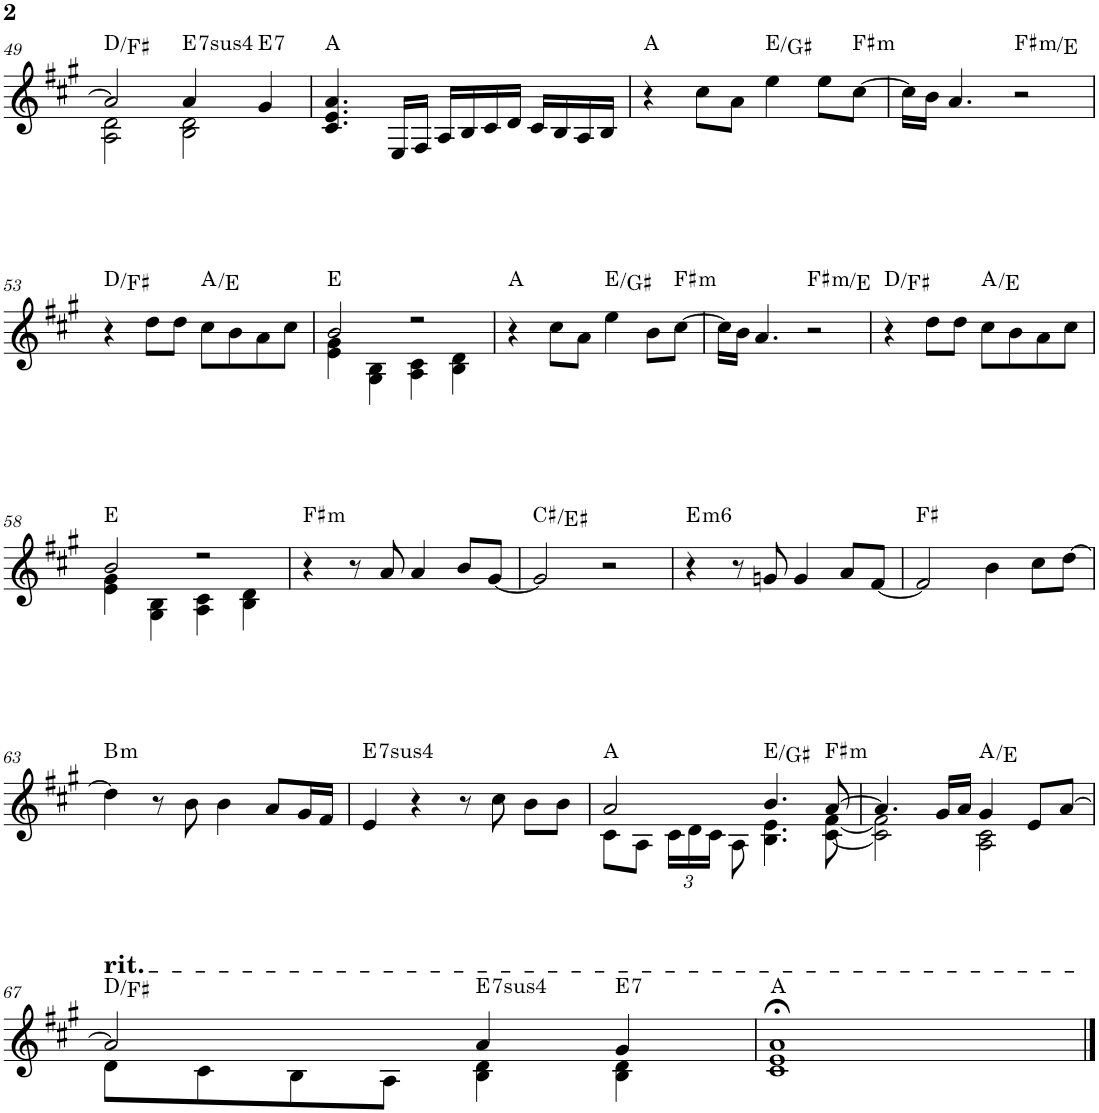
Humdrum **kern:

**kern	**harte
*part1	*part1
*staff1	*
*I"P1	*
!!LO:PB:g=z
*clefG2	*
*k[f#c#g#]	*
*A:	*
*M4/4	*
=49	=49
*^	*
2a/]	2A\ 2d\	D:maj/3
!	!	!LO:H:kt=74
4a/	2B\ 2d\	E:sus4(7)
!	!	!LO:H:kt=7
4g#/	.	E:7
*v	*v	*
=50	=50
4.c#/ 4.e/ 4.a/	A:maj
16E/LL	.
16F#/JJ	.
16A/LL	.
16B/	.
16c#/	.
16d/JJ	.
16c#/LL	.
16B/	.
16A/	.
16B/JJ	.
=51	=51
4r	A:maj
8cc#\L	.
8a\J	.
4ee\	E:maj/3
8ee\L	.
!	!LO:H:kt=m
[>8cc#\J	F#:min
=52	=52
16cc#\LL]	.
16b\JJ	.
4.a/	.
!	!LO:H:kt=m
2r	F#:min/b7
!!LO:LB:g=z
=53	=53
4r	D:maj/3
8dd\L	.
8dd\J	.
8cc#\L	A:maj/5
8b\	.
8a\	.
8cc#\J	.
=54	=54
*^	*
2b/	4e\ 4g#\	E:maj
.	4G#\ 4B\	.
2r	4A\ 4c#\	.
.	4B\ 4d\	.
*v	*v	*
=55	=55
4r	A:maj
8cc#\L	.
8a\J	.
4ee\	E:maj/3
8b\L	.
!	!LO:H:kt=m
[>8cc#\J	F#:min
=56	=56
16cc#\LL]	.
16b\JJ	.
4.a/	.
!	!LO:H:kt=m
2r	F#:min/b7
=57	=57
4r	D:maj/3
8dd\L	.
8dd\J	.
8cc#\L	A:maj/5
8b\	.
8a\	.
8cc#\J	.
!!LO:LB:g=z
=58	=58
*^	*
2b/	4e\ 4g#\	E:maj
.	4G#\ 4B\	.
2r	4A\ 4c#\	.
.	4B\ 4d\	.
=59	=59	=59
!	!	!LO:H:kt=m
*v	*v	*
4r	F#:min
8r	.
8a/	.
4a/	.
8b/L	.
[<8g#/J	.
=60	=60
2g#/]	C#:maj/3
2r	.
=61	=61
!	!LO:H:kt=m6
4r	E:min6
8r	.
8gn/	.
4g/	.
8a/L	.
[<8f#/J	.
=62	=62
2f#/]	F#:maj
4b\	.
8cc#\L	.
[>8dd\J	.
!!LO:LB:g=z
=63	=63
!	!LO:H:kt=m
4dd\]	B:min
8r	.
8b\	.
4b\	.
8a/L	.
16g#/L	.
16f#/JJ	.
=64	=64
!	!LO:H:kt=74
4e/	E:sus4(7)
4r	.
8r	.
8cc#\	.
8b\L	.
8b\J	.
=65	=65
*^	*
2a/	8c#\L	A:maj
.	8A\J	.
*	*Xbrackettup	*
.	24c#\LL	.
.	24d\	.
.	24c#\JJ	.
.	8A\	.
4.b/	4.B\ 4.e\	E:maj/3
!	!	!LO:H:kt=m
[>8a/	[<8c#\ [<8f#\	F#:min
=66	=66	=66
4.a/]	2c#\] 2f#\]	.
16g#/LL	.	.
16a/JJ	.	.
4g#/	2A\ 2c#\	A:maj/5
8e/L	.	.
[>8a/J	.	.
!!LO:LB:g=z	!!
=67	=67	=67
!LO:TX:a:t=rit.	!	!
2a/]	8d\L	D:maj/3
.	8c#\	.
.	8B\	.
.	8A\J	.
!	!	!LO:H:kt=74
4a/	4B\ 4d\	E:sus4(7)
!	!	!LO:H:kt=7
4g#/	4B\ 4d\	E:7
=68	=68	=68
1a;<	1c# 1e	A:maj
*v	*v	*
==	==
*-	*-
